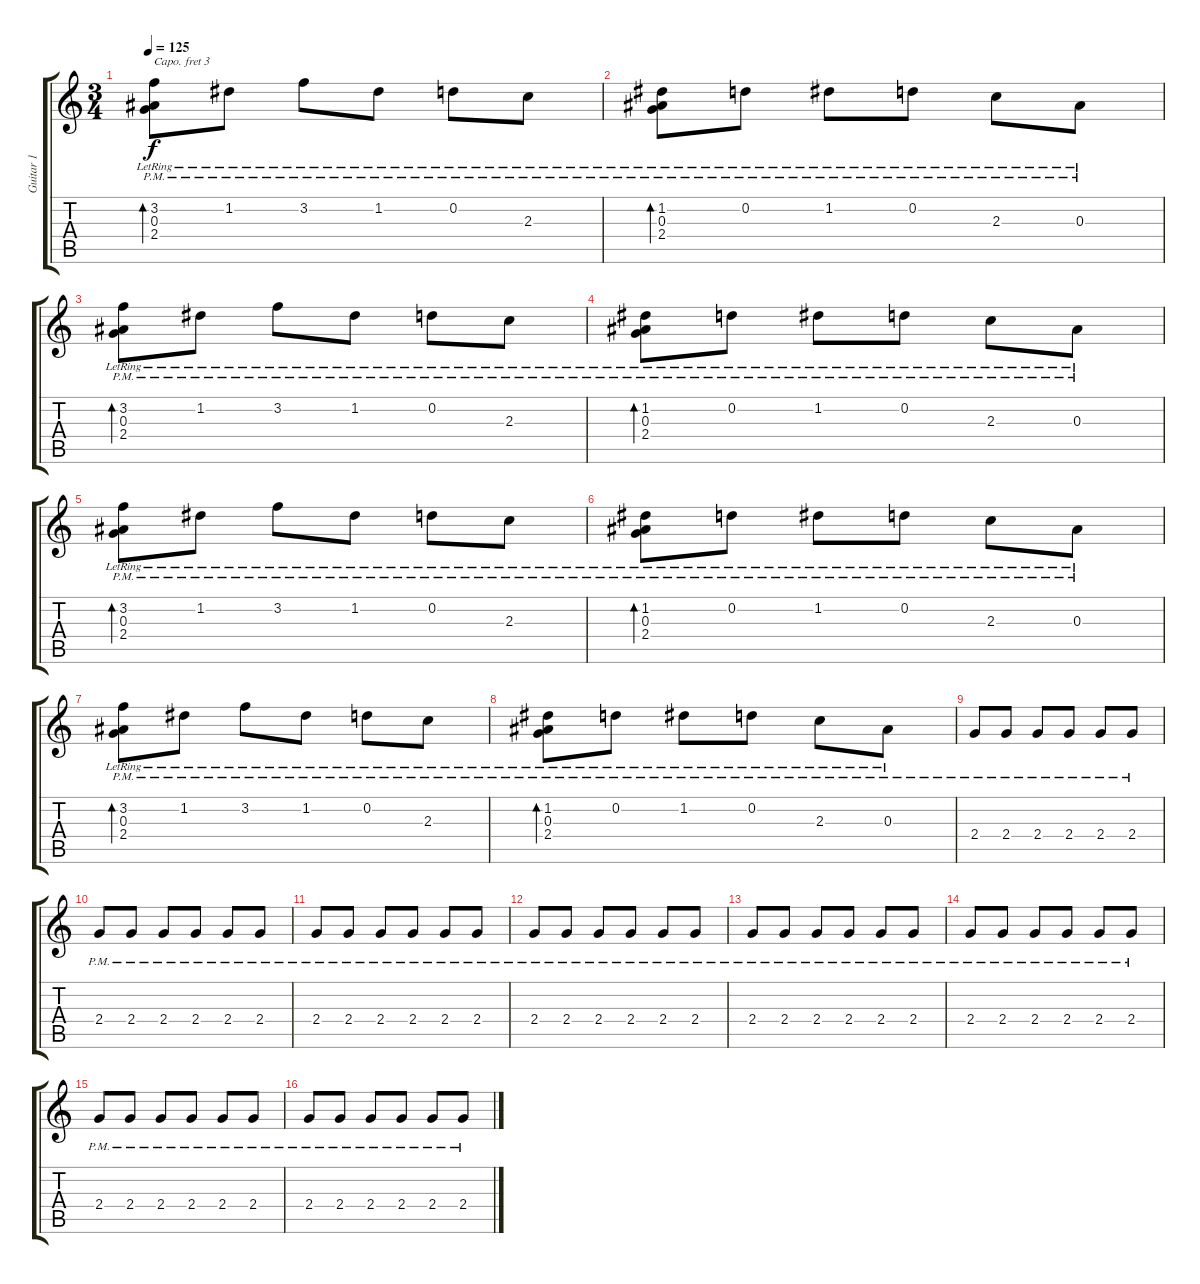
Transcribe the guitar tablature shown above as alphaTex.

\track ("Guitar 1" "Guitar 1") {instrument electricguitarjazz}
\staff {score tabs}
\capo 3
\tuning (E4 B3 G3 D3 A2 E2) {hide}
\ts (3 4)
\tempo 125
\clef g2
\ks c
(3.2{pm lr} 0.3{pm lr} 2.4{pm lr}).8{bd 240 dy f} 1.2{pm lr}.8 3.2{pm lr}.8 1.2{pm lr}.8 0.2{pm lr}.8 2.3{pm lr}.8 |
(1.2{pm lr} 0.3{pm lr} 2.4{pm lr}).8{bd 240} 0.2{pm lr}.8 1.2{pm lr}.8 0.2{pm lr}.8 2.3{pm lr}.8 0.3{pm lr}.8 |
(3.2{pm lr} 0.3{pm lr} 2.4{pm lr}).8{bd 240} 1.2{pm lr}.8 3.2{pm lr}.8 1.2{pm lr}.8 0.2{pm lr}.8 2.3{pm lr}.8 |
(1.2{pm lr} 0.3{pm lr} 2.4{pm lr}).8{bd 240} 0.2{pm lr}.8 1.2{pm lr}.8 0.2{pm lr}.8 2.3{pm lr}.8 0.3{pm lr}.8 |
(3.2{pm lr} 0.3{pm lr} 2.4{pm lr}).8{bd 240} 1.2{pm lr}.8 3.2{pm lr}.8 1.2{pm lr}.8 0.2{pm lr}.8 2.3{pm lr}.8 |
(1.2{pm lr} 0.3{pm lr} 2.4{pm lr}).8{bd 240} 0.2{pm lr}.8 1.2{pm lr}.8 0.2{pm lr}.8 2.3{pm lr}.8 0.3{pm lr}.8 |
(3.2{pm lr} 0.3{pm lr} 2.4{pm lr}).8{bd 240} 1.2{pm lr}.8 3.2{pm lr}.8 1.2{pm lr}.8 0.2{pm lr}.8 2.3{pm lr}.8 |
(1.2{pm lr} 0.3{pm lr} 2.4{pm lr}).8{bd 240} 0.2{pm lr}.8 1.2{pm lr}.8 0.2{pm lr}.8 2.3{pm lr}.8 0.3{pm lr}.8 |
2.4{pm}.8 2.4{pm}.8 2.4{pm}.8 2.4{pm}.8 2.4{pm}.8 2.4{pm}.8 |
2.4{pm}.8 2.4{pm}.8 2.4{pm}.8 2.4{pm}.8 2.4{pm}.8 2.4{pm}.8 |
2.4{pm}.8 2.4{pm}.8 2.4{pm}.8 2.4{pm}.8 2.4{pm}.8 2.4{pm}.8 |
2.4{pm}.8 2.4{pm}.8 2.4{pm}.8 2.4{pm}.8 2.4{pm}.8 2.4{pm}.8 |
2.4{pm}.8 2.4{pm}.8 2.4{pm}.8 2.4{pm}.8 2.4{pm}.8 2.4{pm}.8 |
2.4{pm}.8 2.4{pm}.8 2.4{pm}.8 2.4{pm}.8 2.4{pm}.8 2.4{pm}.8 |
2.4{pm}.8 2.4{pm}.8 2.4{pm}.8 2.4{pm}.8 2.4{pm}.8 2.4{pm}.8 |
2.4{pm}.8 2.4{pm}.8 2.4{pm}.8 2.4{pm}.8 2.4{pm}.8 2.4{pm}.8
